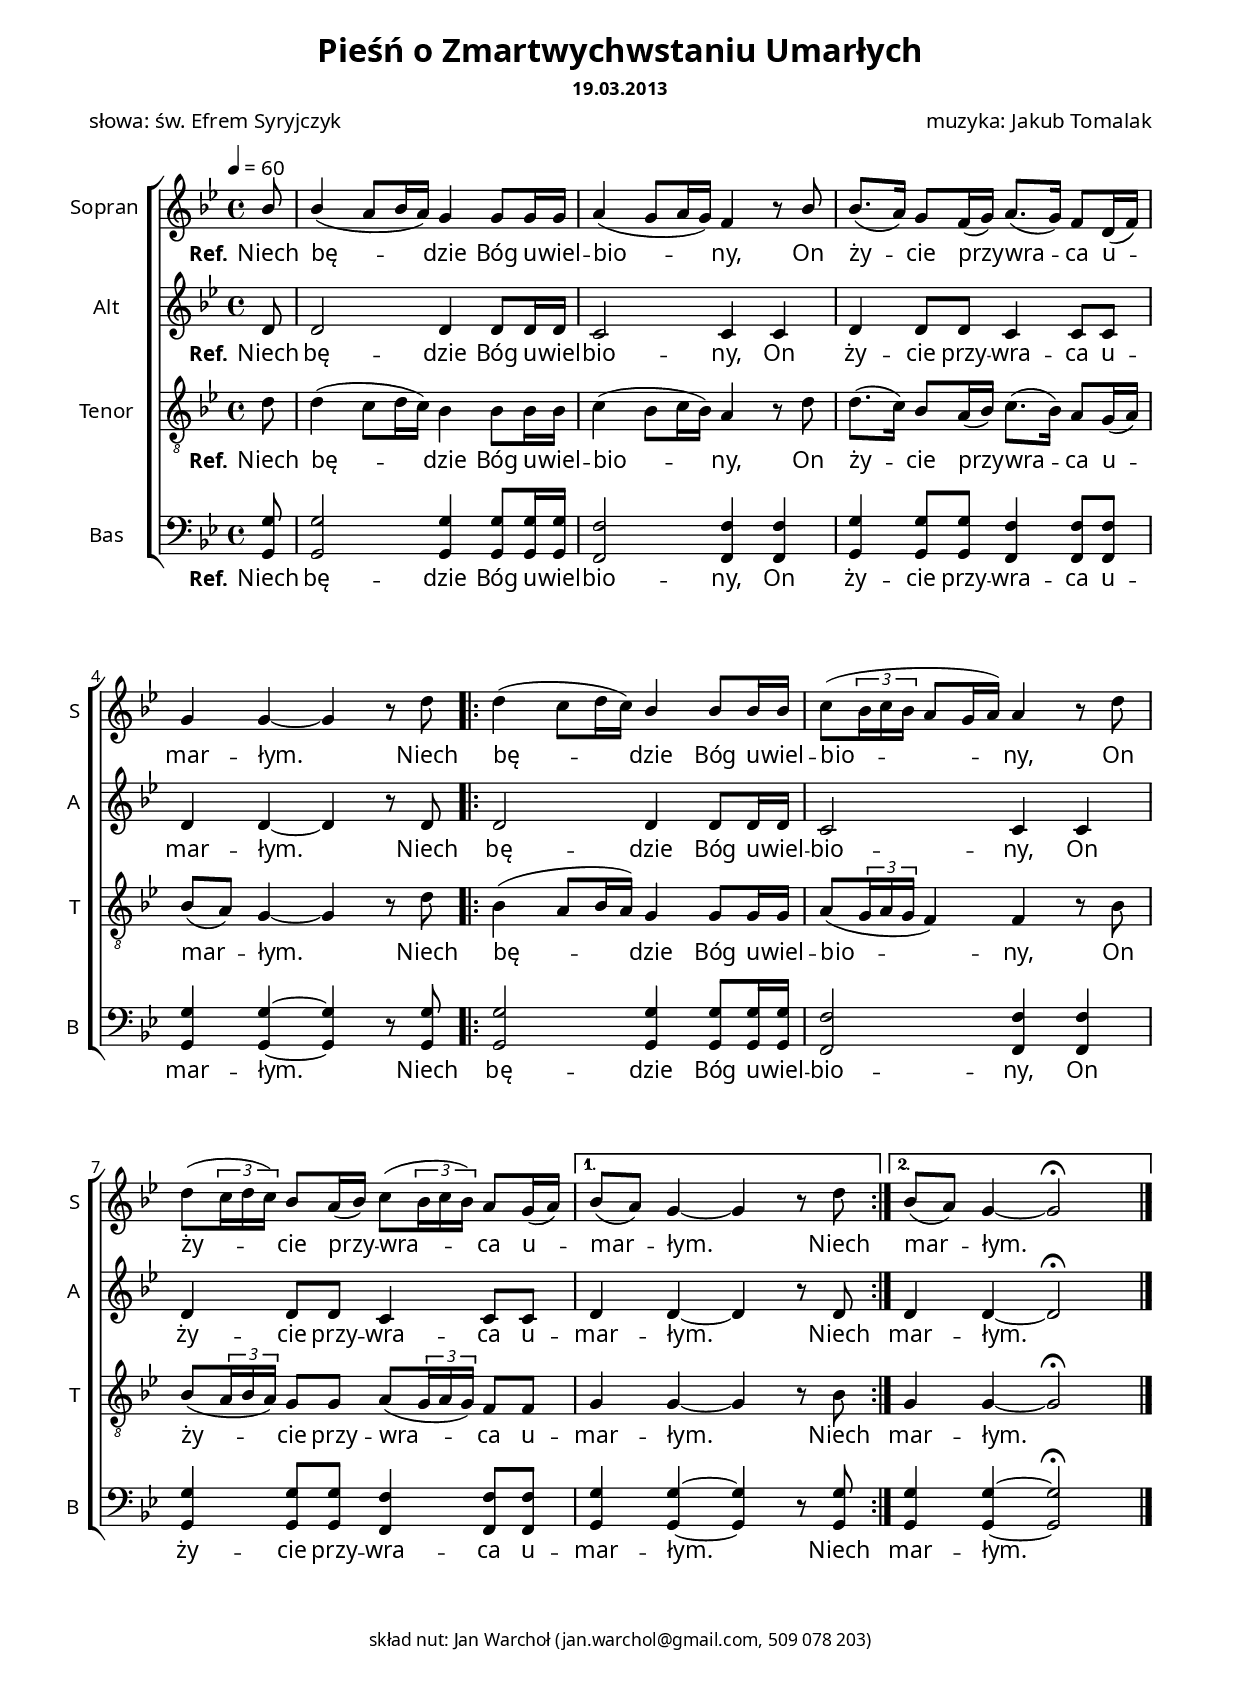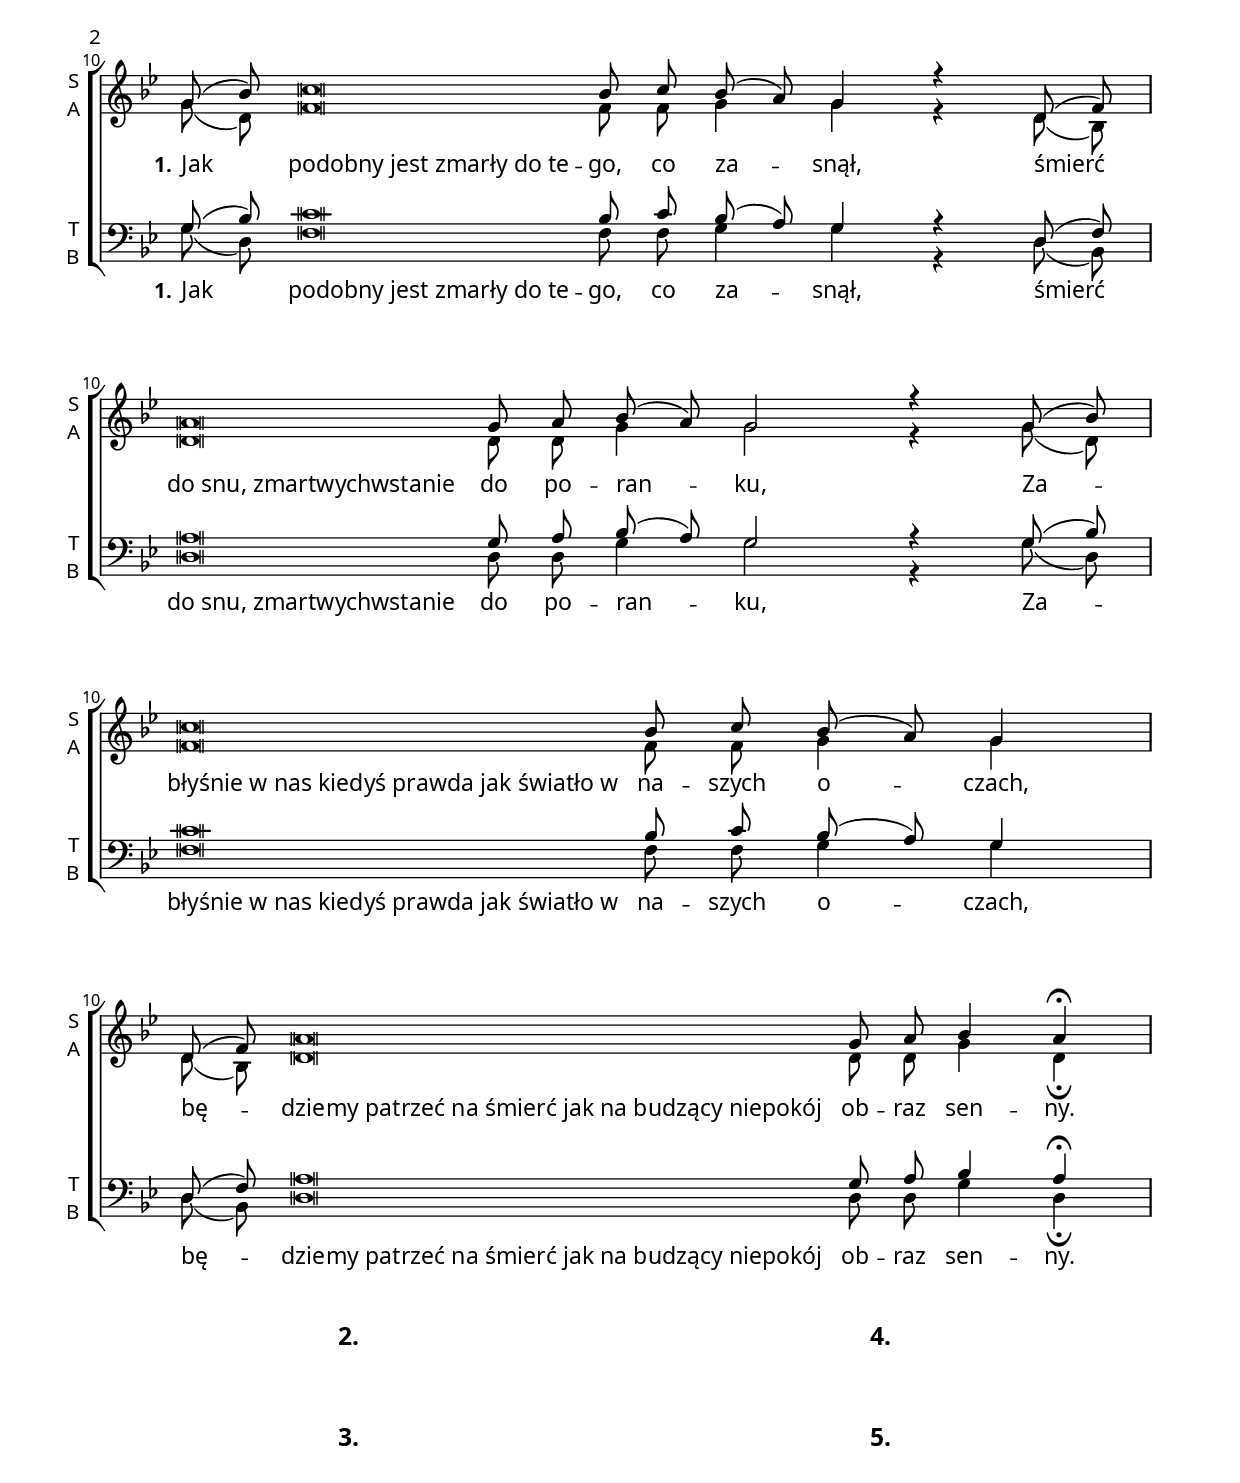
\version "2.17.25"
#(ly:set-option 'strokeadjust #t)

\header	{
  title = "Pieśń o Zmartwychwstaniu Umarłych"
  subsubtitle = "19.03.2013"
  poet = "słowa: św. Efrem Syryjczyk"
  composer = "muzyka: Jakub Tomalak"
}
%--------------------------------MELODIA
metrumitp = {
  \key g \minor
  \time 4/4
  \tempo 4 = 60
  \partial 8
}
recytatyw = {
  \once \override NoteHead #'style = #'altdefault
  \once \override LyricText #'X-offset = #-1.5
  \once \override LyricSpace #'minimum-distance = #2
  \once \override LyricHyphen #'minimum-distance = #2
}
sopRefrenI =
\relative f' {
  \metrumitp
  \override Stem.neutral-direction = #UP
  bes8
  bes4( a8 bes16 a) g4 8 16 16
  a4( g8 a16 g) f4 r8 bes
  bes8.( a16) g8 f16( g) a8.( g16) f8 d16( f)
  g4 4~ 4 r8 d'
  \repeat volta 2 {
    d4(c8 d16 c) bes4 8 16 16
    c8( \tuplet 3/2 { bes16 c bes } a8 g16 a) a4 r8 d
    d8( \tuplet 3/2 { c16 d c) } bes8 a16( bes) c8( \tuplet 3/2 { bes16 c bes) } a8 g16( a)
  }
  \alternative {
    { bes8( a) g4~ 4 r8 d' }
    { bes8( a) g4~ 2\fermata }
  }
  \bar "|."
  \break
}
sopZwrotki =
\relative f' {
  \cadenzaOn
  g8( bes) \recytatyw c\breve bes8 c bes( a) g4 r d8( f) \bar "|"
  \recytatyw a\breve g8 a bes( a) g2 r4 g8( bes) \bar "|"
  \recytatyw c\breve bes8 c bes( a) g4 \bar "|"
  d8( f) \recytatyw a\breve g8 a bes4 a\fermata \bar "|"
  \cadenzaOff
}

altRefren =
\relative f' {
  \metrumitp
  d8
  d2 4 8 16 16
  c2 4 4
  d4 8 8 c4 8 8
  d4 4~4 r8 8
  \repeat volta 2 {
    d2 4 8 16 16
    c2 4 4
    d4 8 8 c4 8 8
  }
  \alternative {
    { d4 4~4 r8 8 }
    { d4 4~2\fermata }
  }
  \bar "|."
  \break
}
altZwrotki =
\relative f' {
  \cadenzaOn
  g8( d) \recytatyw f\breve f8 f g4 4 r d8( bes) \bar "|"
  \recytatyw d\breve d8 d g4 2 r4 g8( d) \bar "|"
  \recytatyw f\breve f8 f g4 4 \bar "|"
  d8( bes) \recytatyw d\breve d8 d g4 d\fermata \bar "|"
  \cadenzaOff
}

tenorRefrenI =
\relative f {
  \metrumitp
  d'8
  d4(c8 d16 c) bes4 8 16 16
  c4( bes8 c16 bes) a4 r8 d
  d8.( c16) bes8 a16( bes) c8.( bes16) a8 g16( a)
  bes8( a) g4~ 4 r8 d'
  \repeat volta 2 {
    bes4(a8 bes16 a) g4 8 16 16
    a8( \tuplet 3/2 { g16 a g } f4) f4 r8 bes
    bes8( \tuplet 3/2 { a16 bes a) } g8 8 a8( \tuplet 3/2 { g16 a g) } f8 8
  }
  \alternative {
    { g4 4~ 4 r8 bes }
    { g4 4~ 2\fermata }
  }
  \bar "|."
  \break
}
tenorZwrotki = \relative f {
  \cadenzaOn
  g8( bes) \recytatyw c\breve bes8 c bes( a) g4 r d8( f) \bar "|"
  \recytatyw a\breve g8 a bes( a) g2 r4 g8( bes) \bar "|"
  \recytatyw c\breve bes8 c bes( a) g4 \bar "|"
  d8( f) \recytatyw a\breve g8 a bes4 a\fermata \bar "|"
  \cadenzaOff
}

basRefren =
\relative f {
  \metrumitp
  <g g,>8
  <g g,>2 4 8 16 16
  <f f,>2 4 4
  <g g,>4 8 8 <f f,>4 8 8
  <g g,>4 4~4 r8 8
  \repeat volta 2 {
    <g g,>2 4 8 16 16
    <f f,>2 4 4
    <g g,>4 8 8 <f f,>4 8 8
  }
  \alternative {
    { <g g,>4 4~4 r8 8 }
    { <g g,>4 4~2\fermata }
  }
  \bar "|."
  \break
}
basZwrotki = \relative f {
  \cadenzaOn
  g8( d) \recytatyw f\breve f8 f g4 4 r d8( bes) \bar "|"
  \recytatyw d\breve d8 d g4 2 r4 g8( d) \bar "|"
  \recytatyw f\breve f8 f g4 4 \bar "|"
  d8( bes) \recytatyw d\breve d8 d g4 d\fermata \bar "|"
  \cadenzaOff
}
akordy = \chordmode {
}

%--------------------------------SŁOWA
refren = \lyricmode {
  \set stanza = "Ref."
  Niech bę -- dzie Bóg u -- wiel -- bio -- ny,
  On ży -- cie przy -- wra -- ca u -- mar -- łym.
  Niech bę -- dzie Bóg u -- wiel -- bio -- ny,
  On ży -- cie przy -- wra -- ca u -- mar -- łym.
  Niech
  mar -- łym.
}
zwrotka = \lyricmode {
  \set stanza = "1."
  Jak \recytatyw "podobny jest zmarły do te" -- go, co za -- snął,
  śmierć \recytatyw "do snu, zmartwychwstanie " do po -- ran -- ku,
  Za -- \recytatyw "błyśnie w nas kiedyś prawda jak światło w" na -- szych o -- czach,
  bę -- \recytatyw "dziemy patrzeć na śmierć jak na budzący niepokój" ob -- raz sen -- ny.
}

zwrotkaII = \markup {
}
zwrotkaIII = \markup {
}
zwrotkaIV = \markup {
}
zwrotkaV = \markup {
}

%--------------------------------USTAWIENIA

#(set-global-staff-size 18)

\paper {
  indent = 12 \mm
  short-indent = 2 \mm
  left-margin = 15 \mm
  right-margin = 15 \mm

  system-count = 7

  top-markup-spacing #'basic-distance = 8
  markup-system-spacing #'basic-distance = 18
  system-system-spacing #'basic-distance = 18
  score-markup-spacing #'basic-distance = 15
  last-bottom-spacing #'basic-distance = 15
  last-bottom-spacing #'padding = 2

  #(define fonts
     (make-pango-font-tree "antpolt"
       "Nimbus Sans"
       "Luxi Mono"
       (/ staff-height pt 20)))
}

#(define powiekszenie-zwrotek '(1.2 . 1.2))
#(define interlinia '(baseline-skip . 3)) % 3 is Lily default
odstepMiedzyZwrotkami = \markup \vspace #2
odstepOdNumeruDoZwrotki = \markup \hspace #1

\layout {
  \context {
    \Staff
    \RemoveEmptyStaves
    \override VerticalAxisGroup #'remove-first = ##t
  }
}

%--------------------------------STRUKTURA

\score {
  \new ChoirStaff <<
    \new ChordNames {
      \germanChords
      \set chordNameLowercaseMinor = ##t
      \akordy
    }
    \new Staff = sopran
    \with { } {
      \clef treble
      \set Staff.instrumentName = "Sopran "
      \set Staff.shortInstrumentName = "S "
      \new Voice = sopran {
        \set Staff.midiInstrument = "clarinet"
        \dynamicUp
        \tupletUp
        \sopRefrenI
      }
    }
    \new Lyrics \lyricsto sopran \refren

    \new Staff = alt
    \with { } {
      \clef treble
      \set Staff.instrumentName = "Alt "
      \set Staff.shortInstrumentName = "A "
      \new Voice = alt {
        \set Staff.midiInstrument = "clarinet"
        \dynamicUp
        \tupletUp
        \altRefren
      }
    }
    \new Lyrics \lyricsto alt \refren

    \new Staff = tenor
    \with { } {
      \clef "treble_8"
      \set Staff.instrumentName = "Tenor "
      \set Staff.shortInstrumentName = "T "
      \new Voice = tenor {
        \set Staff.midiInstrument = "clarinet"
        \dynamicUp
        \tupletUp
        \tenorRefrenI
      }
    }
    \new Lyrics \lyricsto tenor \refren

    \new Staff = bas
    \with { } {
      \clef bass
      \set Staff.instrumentName = "Bas "
      \set Staff.shortInstrumentName = "B "
      \new Voice = bas {
        \set Staff.midiInstrument = "clarinet"
        \dynamicUp
        \tupletUp
        \basRefren
      }
    }
    \new Lyrics \lyricsto bas \refren


    \new Staff = panie
    \with { } <<
      \clef treble
      \set Staff.shortInstrumentName = \markup \center-column { "S " "A " }
      \metrumitp
      \new Voice = soprany {
        \set Staff.midiInstrument = "clarinet"
        \dynamicUp
        \tupletUp
        \new Devnull { \altRefren }
        \voiceOne
        \sopZwrotki
      }
      \new Voice = alty {
        \set Staff.midiInstrument = "clarinet"
        \dynamicUp
        \tupletUp
        \new Devnull { \altRefren }
        \voiceTwo
        \altZwrotki
      }
    >>
    \new Lyrics \lyricsto soprany \zwrotka

    \new Staff = panowie
    \with { } <<
      \clef bass
      \set Staff.shortInstrumentName = \markup \center-column { "T " "B " }
      \metrumitp
      \new Voice = tenory {
        \set Staff.midiInstrument = "clarinet"
        \dynamicUp
        \tupletUp
        \new Devnull { \altRefren }
        \voiceOne
        \tenorZwrotki
      }
      \new Voice = basy {
        \set Staff.midiInstrument = "clarinet"
        \dynamicUp
        \tupletUp
        \new Devnull { \altRefren }
        \voiceTwo
        \basZwrotki
      }
    >>
    \new Lyrics \lyricsto tenory \zwrotka
  >>
}

\markup {
  \fill-line {
    \scale #powiekszenie-zwrotek {
      \null

      \override #interlinia
      \column {
        \line {
          \bold
          "2."
          \odstepOdNumeruDoZwrotki
          \zwrotkaII
        }
        \odstepMiedzyZwrotkami
        \line {
          \bold
          "3."
          \odstepOdNumeruDoZwrotki
          \zwrotkaIII
        }
        \odstepMiedzyZwrotkami
      }

      \null

      \override #interlinia
      \column {
        \line {
          \bold
          "4."
          \odstepOdNumeruDoZwrotki
          \zwrotkaIV
        }
        \odstepMiedzyZwrotkami
        \line {
          \bold
          "5."
          \odstepOdNumeruDoZwrotki
          \zwrotkaV
        }
        \odstepMiedzyZwrotkami
      }

      \null
    }
  }
}

%--------------------------------STOPKA

\paper {
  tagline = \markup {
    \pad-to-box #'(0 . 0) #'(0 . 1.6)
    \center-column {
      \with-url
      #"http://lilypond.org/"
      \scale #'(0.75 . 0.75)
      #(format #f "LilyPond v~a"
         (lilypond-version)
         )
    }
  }

  oddFooterMarkup = \markup {
    \override #'(baseline-skip . 1)
    \column {
      \fill-line {
        %% Copyright header field only on first page in each bookpart.
        \on-the-fly #part-first-page {
          \override #'(baseline-skip . 2)
          \center-column {
            \scale #'(1 . 1)
            \fromproperty #'header:copyright
            \scale #'(0.85 . 0.85)
            "skład nut: Jan Warchoł (jan.warchol@gmail.com, 509 078 203)"
          }
        }
      }
      \fill-line {
        %% Tagline header field only on last page in the book.
        \on-the-fly #last-page \fromproperty #'header:tagline
      }
    }
  }
}